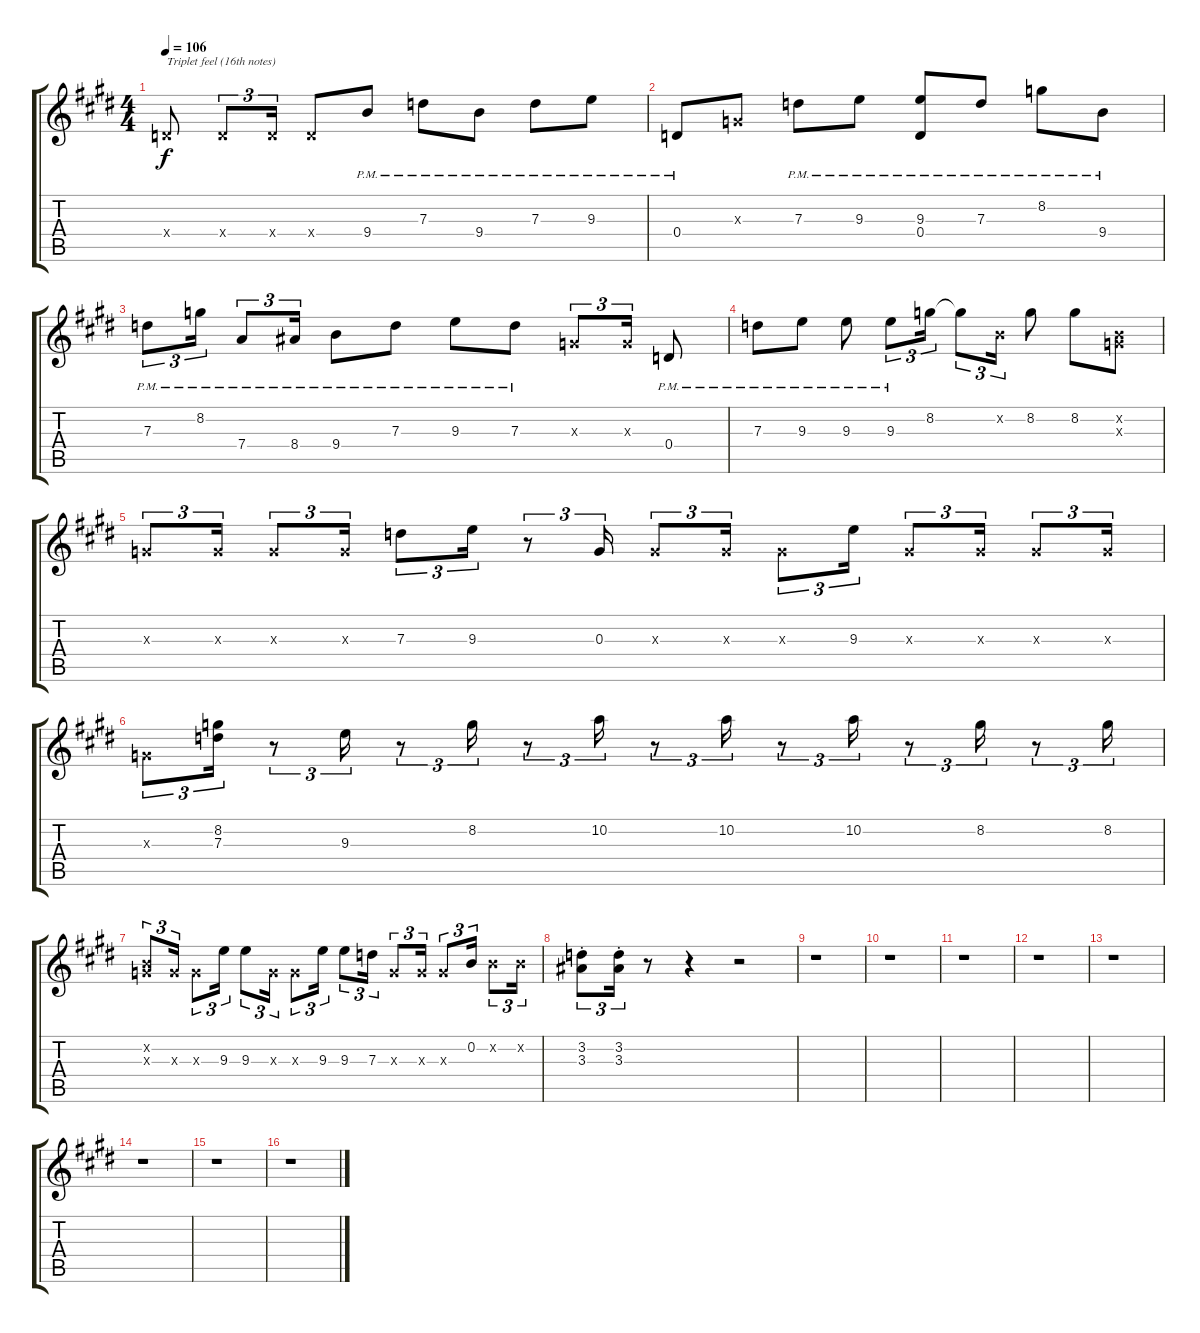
\track "" {instrument acousticguitarsteel}
\staff {score tabs}
\tuning (E4 B3 G3 D3 A2 E2) {hide}
\ts (4 4)
\tempo 106
\clef g2
\ks e
0.4{x}.8{txt "Triplet feel (16th notes)" dy f} 0.4{x}.8{tu (3 2)} 0.4{x}.16{tu (3 2)} 0.4{x}.8 9.4{pm}.8 7.3{pm}.8 9.4{pm}.8 7.3{pm}.8 9.3{pm}.8 |
0.4{pm}.8 0.3{x}.8 7.3{pm}.8 9.3{pm}.8 (9.3{pm} 0.4{pm}).8 7.3{pm}.8 8.2{pm}.8 9.4{pm}.8 |
7.3{pm}.8{tu (3 2)} 8.2{pm}.16{tu (3 2)} 7.4{pm}.8{tu (3 2)} 8.4{pm}.16{tu (3 2)} 9.4{pm}.8 7.3{pm}.8 9.3{pm}.8 7.3{pm}.8 0.3{x}.8{tu (3 2)} 0.3{x}.16{tu (3 2)} 0.4{pm}.8 |
7.3{pm}.8 9.3{pm}.8 9.3{pm}.8 9.3{pm}.8{tu (3 2)} 8.2.16{tu (3 2)} 8.2{t}.8{tu (3 2)} 0.2{x}.16{tu (3 2)} 8.2.8 8.2.8 (0.2{x} 0.3{x}).8 |
0.3{x}.8{tu (3 2)} 0.3{x}.16{tu (3 2)} 0.3{x}.8{tu (3 2)} 0.3{x}.16{tu (3 2)} 7.3.8{tu (3 2)} 9.3.16{tu (3 2)} r.8{tu (3 2)} 0.3.16{tu (3 2)} 0.3{x}.8{tu (3 2)} 0.3{x}.16{tu (3 2)} 0.3{x}.8{tu (3 2)} 9.3.16{tu (3 2)} 0.3{x}.8{tu (3 2)} 0.3{x}.16{tu (3 2)} 0.3{x}.8{tu (3 2)} 0.3{x}.16{tu (3 2)} |
0.3{x}.8{tu (3 2)} (8.2 7.3).16{tu (3 2)} r.8{tu (3 2)} 9.3.16{tu (3 2)} r.8{tu (3 2)} 8.2.16{tu (3 2)} r.8{tu (3 2)} 10.2.16{tu (3 2)} r.8{tu (3 2)} 10.2.16{tu (3 2)} r.8{tu (3 2)} 10.2.16{tu (3 2)} r.8{tu (3 2)} 8.2.16{tu (3 2)} r.8{tu (3 2)} 8.2.16{tu (3 2)} |
(0.2{x} 0.3{x}).8{tu (3 2)} 0.3{x}.16{tu (3 2)} 0.3{x}.8{tu (3 2)} 9.3.16{tu (3 2)} 9.3.8{tu (3 2)} 0.3{x}.16{tu (3 2)} 0.3{x}.8{tu (3 2)} 9.3.16{tu (3 2)} 9.3.8{tu (3 2)} 7.3.16{tu (3 2)} 0.3{x}.8{tu (3 2)} 0.3{x}.16{tu (3 2)} 0.3{x}.8{tu (3 2)} 0.2.16{tu (3 2)} 0.2{x}.8{tu (3 2)} 0.2{x}.16{tu (3 2)} |
(3.2{st} 3.3{st}).8{tu (3 2)} (3.2{st} 3.3{st}).16{tu (3 2)} r.8 r.4 r.2 |
r.1 |
r.1 |
r.1 |
r.1 |
r.1 |
r.1 |
r.1 |
r.1
